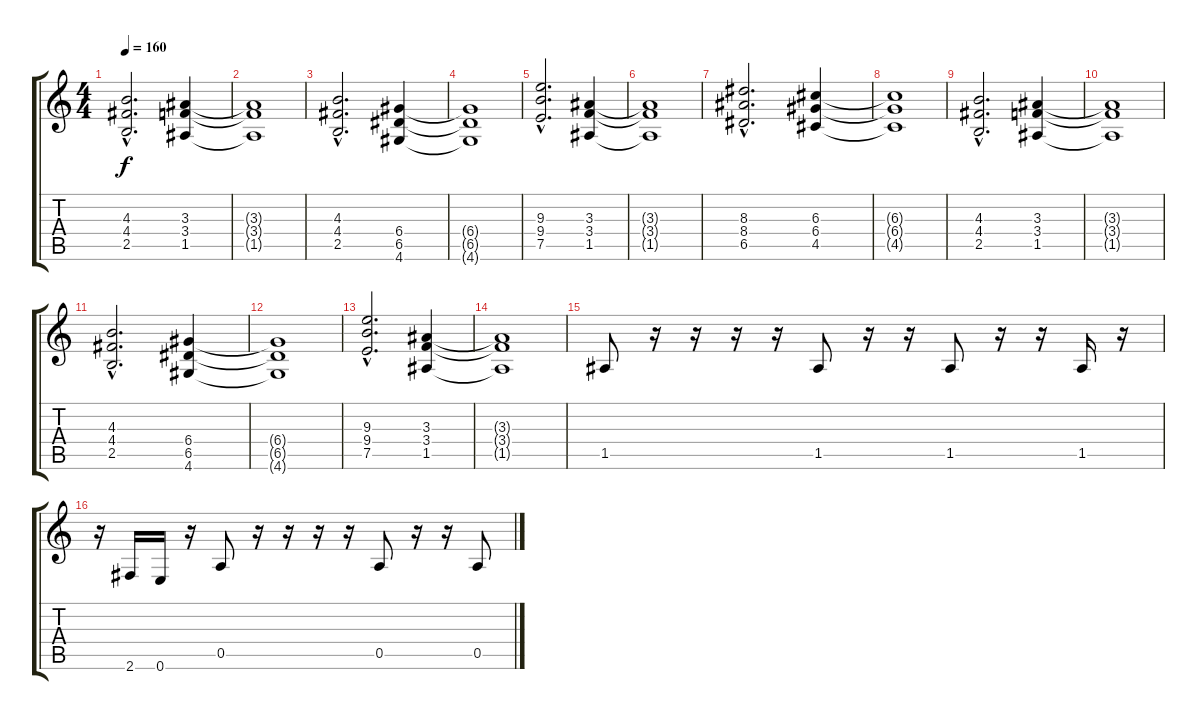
\track "" {instrument overdrivenguitar}
\staff {score tabs}
\tuning (E4 B3 G3 D3 A2 E2) {hide}
\ts (4 4)
\tempo 160
\clef g2
\ks c
(4.3{hac} 4.4{hac} 2.5{hac}).2{d dy f} (3.3 3.4 1.5).4 |
(3.3{t} 3.4{t} 1.5{t}).1 |
(4.3{hac} 4.4{hac} 2.5{hac}).2{d} (6.4 6.5 4.6).4 |
(6.4{t} 6.5{t} 4.6{t}).1 |
(9.3{hac} 9.4{hac} 7.5{hac}).2{d} (3.3 3.4 1.5).4 |
(3.3{t} 3.4{t} 1.5{t}).1 |
(8.3{hac} 8.4{hac} 6.5{hac}).2{d} (6.3 6.4 4.5).4 |
(6.3{t} 6.4{t} 4.5{t}).1 |
(4.3{hac} 4.4{hac} 2.5{hac}).2{d} (3.3 3.4 1.5).4 |
(3.3{t} 3.4{t} 1.5{t}).1 |
(4.3{hac} 4.4{hac} 2.5{hac}).2{d} (6.4 6.5 4.6).4 |
(6.4{t} 6.5{t} 4.6{t}).1 |
(9.3{hac} 9.4{hac} 7.5{hac}).2{d} (3.3 3.4 1.5).4 |
(3.3{t} 3.4{t} 1.5{t}).1 |
1.5.8 r.16 r.16 r.16 r.16 1.5.8 r.16 r.16 1.5.8 r.16 r.16 1.5.16 r.16 |
r.16 2.6.16 0.6.16 r.16 0.5.8 r.16 r.16 r.16 r.16 0.5.8 r.16 r.16 0.5.8
